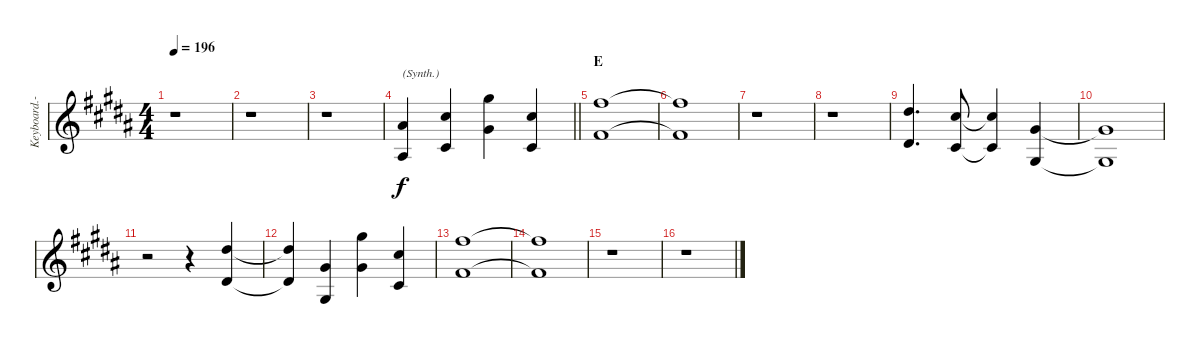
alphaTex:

\track ("Keyboard.-I" "Keyboard.-") {instrument lead2sawtooth}
\staff {score}
\tuning (E4 B3 G3 D3 A2 E2 B1) {hide}
\ts (4 4)
\tempo 196
\clef g2
\ks b
r.1{dy f} |
r.1 |
r.1 |
\barLineRight lightlight
(6.1 3.3).4{txt "(Synth.)"} (9.1 6.3).4 (16.1 13.3).4 (9.1 6.3).4 |
\section ("" "E")
(14.1 11.3).1 |
(14.1{t} 11.3{t}).1 |
r.1 |
r.1 |
(11.1 8.3).4{d} (9.1 6.3).8 (9.1{t} 6.3{t}).4 (4.1 1.3).4 |
(4.1{t} 1.3{t}).1 |
r.2 r.4 (11.1 8.3).4 |
(11.1{t} 8.3{t}).4 (4.1 1.3).4 (16.1 13.3).4 (9.1 6.3).4 |
(14.1 11.3).1 |
(14.1{t} 11.3{t}).1 |
r.1 |
r.1
